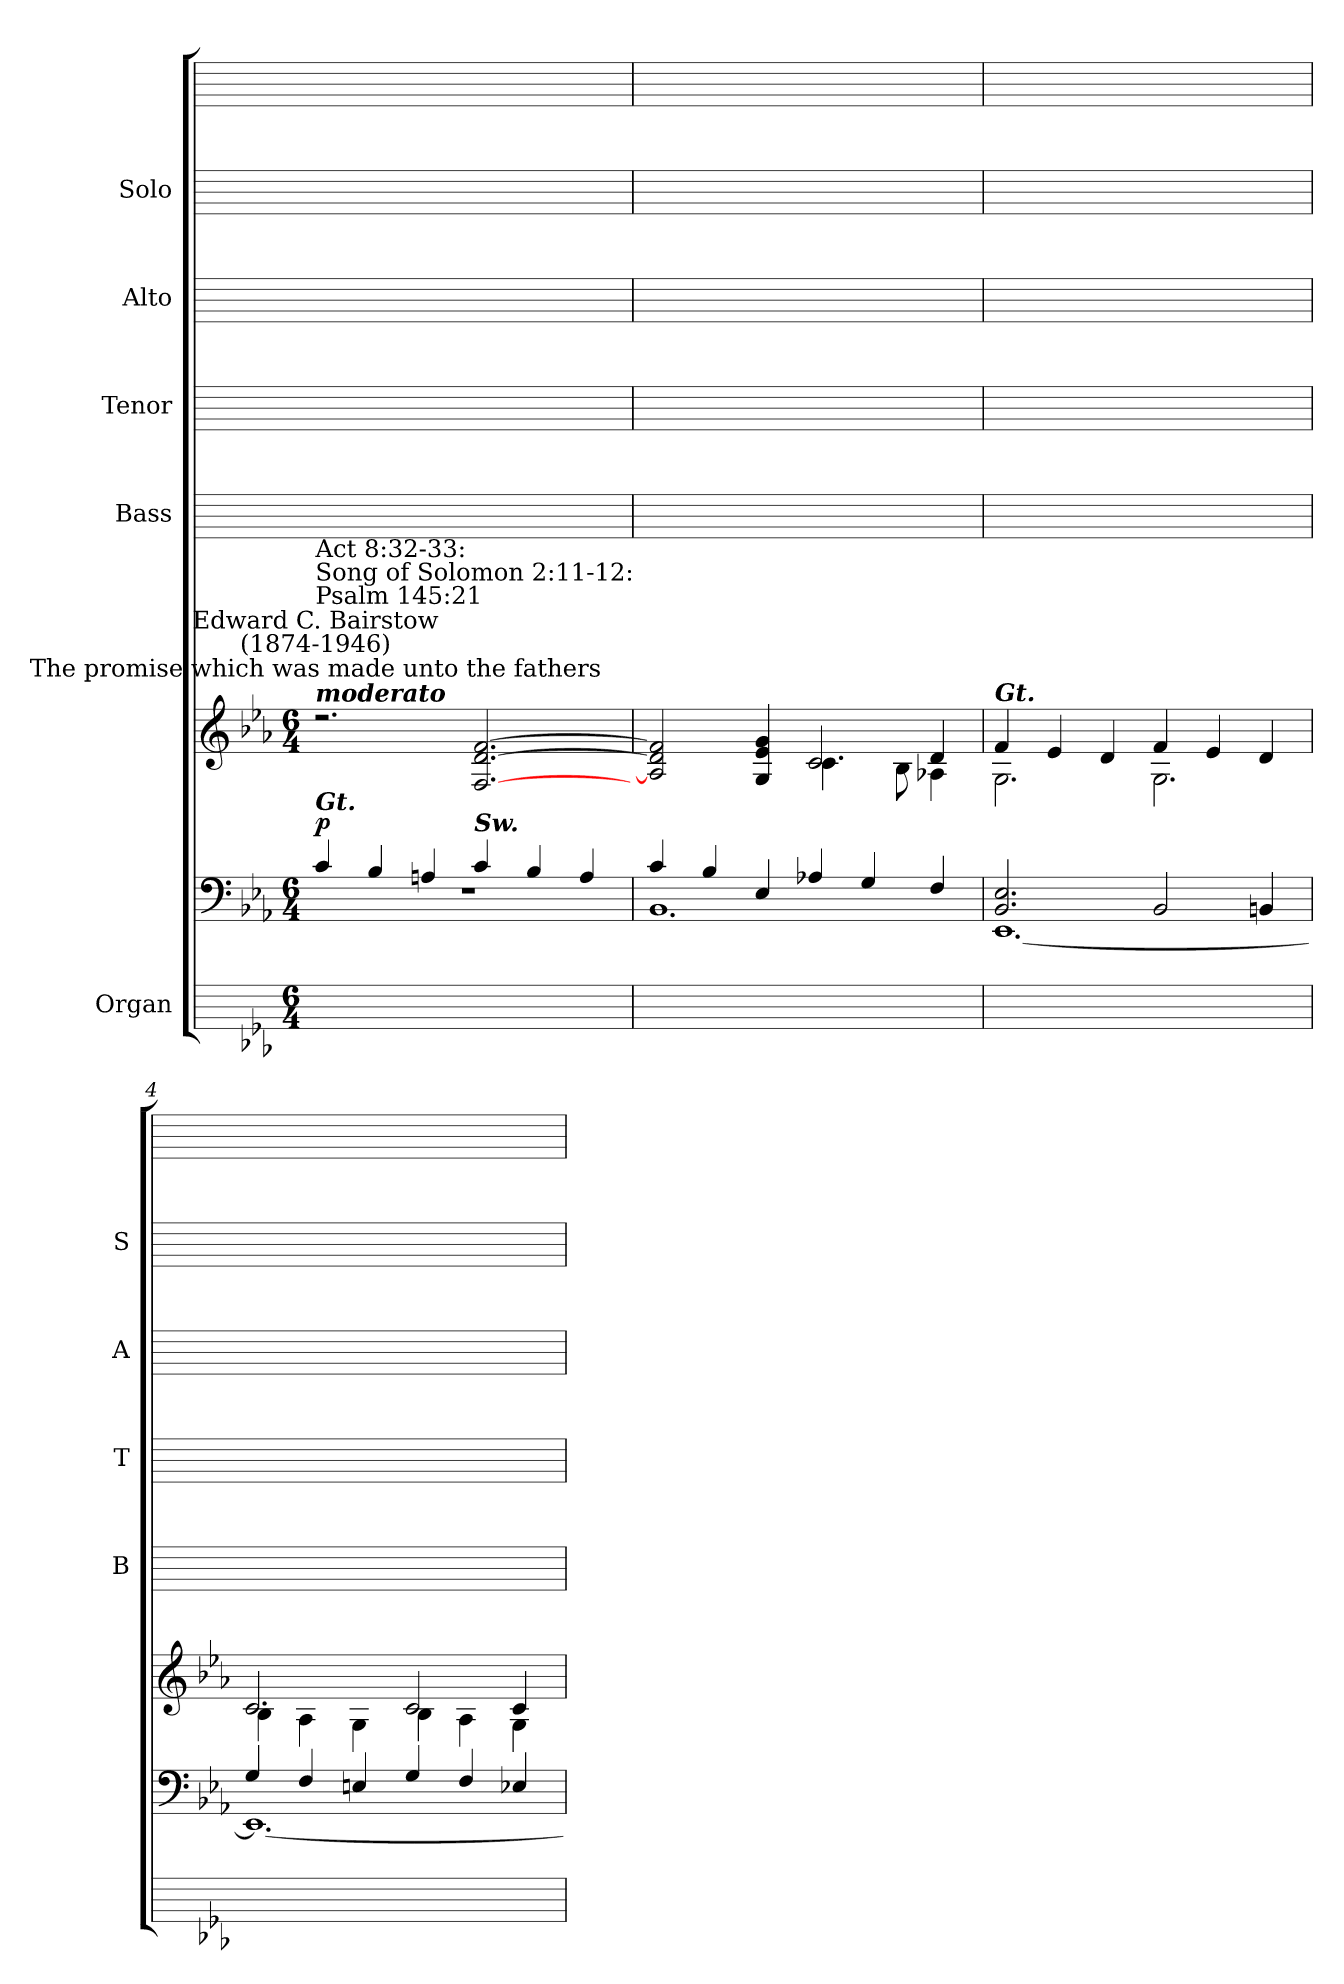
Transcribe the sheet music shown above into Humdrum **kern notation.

**kern	**kern	**kern	**dynam	**kern	**kern	**kern	**kern	**kern
*part5	*part5	*part5	*part5	*part4	*part3	*part2	*part1	*part1
*staff8	*staff7	*staff6	*staff6/7/8	*staff5	*staff4	*staff3	*staff2	*staff1
*I"Organ	*	*	*	*I"Bass	*I"Tenor	*I"Alto	*I"Solo	*
*	*	*	*	*I'B	*I'T	*I'A	*I'S	*
*	*clefF4	*clefG2	*	*	*	*	*	*
*k[b-e-a-]	*k[b-e-a-]	*k[b-e-a-]	*	*	*	*	*	*
*E-:	*E-:	*E-:	*	*	*	*	*	*
*M6/4	*M6/4	*M6/4	*	*	*	*	*	*
=1	=1	=1	=1	=1	=1	=1	=1	=1
*	*^	*^	*	*	*	*	*	*
*	*	*^	*	*	*	*	*	*	*	*
!	!	!	!	!LO:TX:a:Bi:t=moderato	!	!	!	!	!	!	!
!	!	!	!	!LO:TX:a:cj:t=The promise which was made unto the fathers	!	!	!	!	!	!	!
!	!	!	!	!LO:TX:a:cj:t=Edward C. Bairstow\n(1874-1946)	!	!	!	!	!	!	!
!	!	!	!	!LO:TX:a:t=Act 8&colon;32-33&colon;\nSong of Solomon 2&colon;11-12&colon;\nPsalm 145&colon;21	!	!	!	!	!	!	!
!	!LO:TX:a:Bi:t=Gt.	!	!	!	!	!	!	!	!	!	!
!	!	!LO:N:vis=1	!LO:N:vis=1	!	!LO:N:vis=1	!LO:DY:a=2	!	!	!	!	!
1.ryy	4c/	1.r	1.ryy	2.r	1.ryy	p	1.r	1.r	1.r	1.r	1.r
.	4B-/	.	.	.	.	.	.	.	.	.	.
.	4An/	.	.	.	.	.	.	.	.	.	.
!	!	!	!	!LO:TX:b:Bi:t=Sw.	!	!	!	!	!	!	!
.	4c/	.	.	[2.F [2.d [2.f	.	.	.	.	.	.	.
.	4B-/	.	.	.	.	.	.	.	.	.	.
.	4A/	.	.	.	.	.	.	.	.	.	.
=2	=2	=2	=2	=2	=2	=2	=2	=2	=2	=2	=2
!	!	!	!LO:N:vis=1	!	!	!	!	!	!	!	!
1.ryy	4c/	1.BB-\	1.ryy	2A--] 2d] 2f]	2.ryy	.	1.r	1.r	1.r	1.r	1.r
.	4B-/	.	.	.	.	.	.	.	.	.	.
.	4E-/	.	.	4G 4e- 4g	.	.	.	.	.	.	.
.	4A-X/	.	.	2c	4.c\	.	.	.	.	.	.
.	4G/	.	.	.	.	.	.	.	.	.	.
.	.	.	.	.	8B-\	.	.	.	.	.	.
.	4F/	.	.	4d	4A-\	.	.	.	.	.	.
=3	=3	=3	=3	=3	=3	=3	=3	=3	=3	=3	=3
!	!	!	!	!LO:TX:a:Bi:t=Gt.	!	!	!	!	!	!	!
!	!	!	!LO:N:vis=1	!	!	!	!	!	!	!	!
1.ryy	2.BB-/ 2.E-/	[1.EE-\	1.ryy	4f	2.G\	.	1.r	1.r	1.r	1.r	1.r
.	.	.	.	4e-	.	.	.	.	.	.	.
.	.	.	.	4d	.	.	.	.	.	.	.
.	2BB-/	.	.	4f	2.G\	.	.	.	.	.	.
.	.	.	.	4e-	.	.	.	.	.	.	.
.	4BBn/	.	.	4d	.	.	.	.	.	.	.
=4	=4	=4	=4	=4	=4	=4	=4	=4	=4	=4	=4
!	!	!	!LO:N:vis=1	!	!	!	!	!	!	!	!
1.ryy	4G/	1.EE-\_	1.ryy	2.c	4B-\	.	1.r	1.r	1.r	1.r	1.r
.	4F/	.	.	.	4A-\	.	.	.	.	.	.
.	4En/	.	.	.	4G\	.	.	.	.	.	.
.	4G/	.	.	2c	4B-\	.	.	.	.	.	.
.	4F/	.	.	.	4A-\	.	.	.	.	.	.
.	4E-X/	.	.	4c	4G\	.	.	.	.	.	.
*	*v	*v	*v	*	*	*	*	*	*	*	*
*	*	*v	*v	*	*	*	*	*	*
=	=	=	=	=	=	=	=	=
*-	*-	*-	*-	*-	*-	*-	*-	*-
